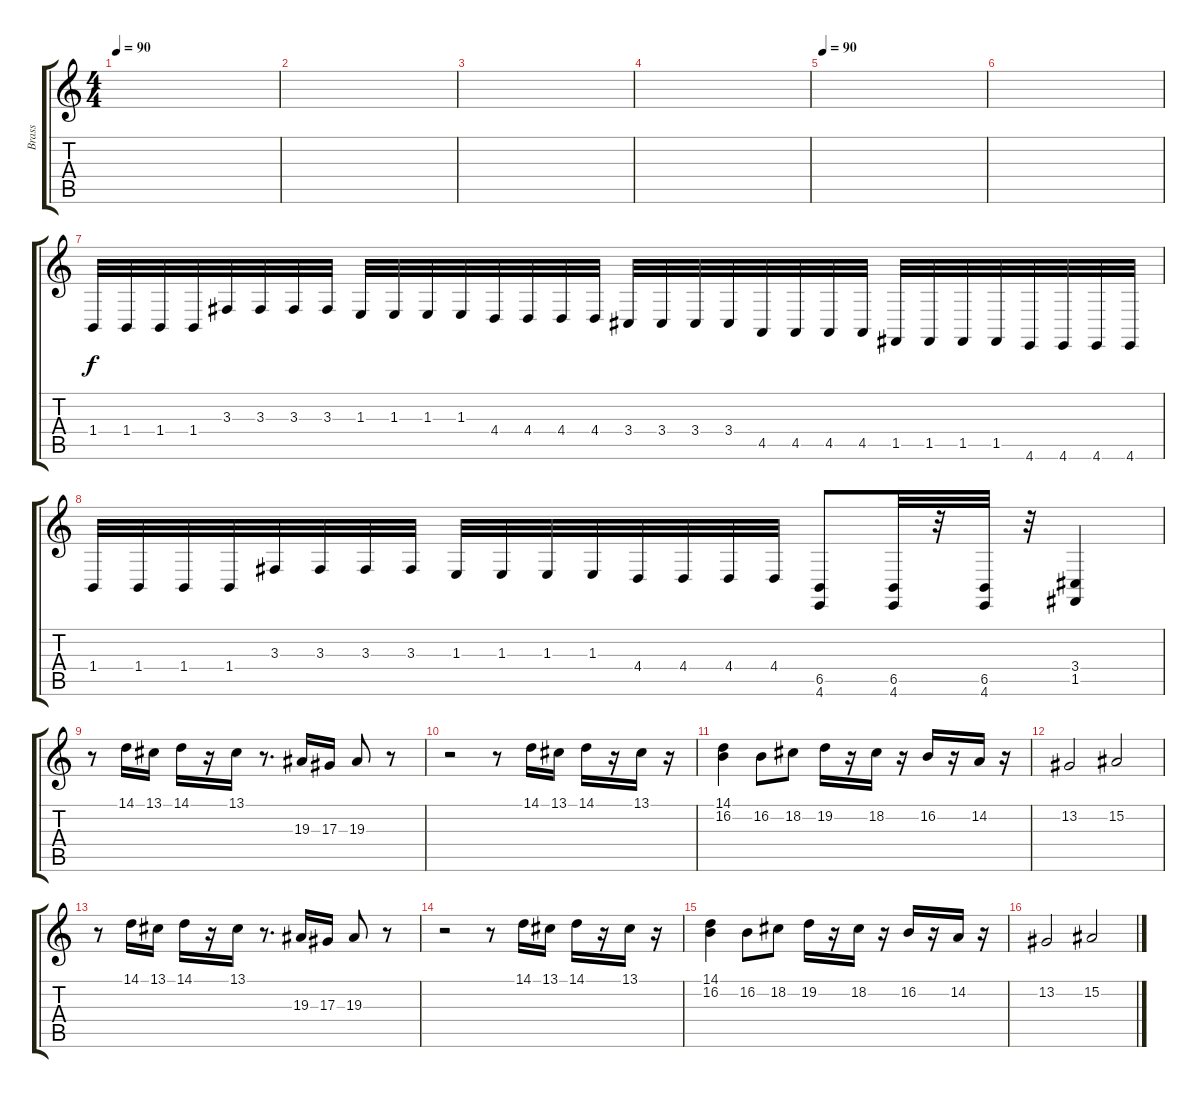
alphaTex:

\track ("Brass" "Brass") {instrument brasssection}
\staff {score tabs}
\tuning (C4 G3 Eb3 Bb2 F2 C2) {hide}
\ts (4 4)
\tempo 90
\clef g2
\ks c
|
|
|
|
\tempo 90
|
|
1.4.32 1.4.32 1.4.32 1.4.32 3.3.32 3.3.32 3.3.32 3.3.32 1.3.32 1.3.32 1.3.32 1.3.32 4.4.32 4.4.32 4.4.32 4.4.32 3.4.32 3.4.32 3.4.32 3.4.32 4.5.32 4.5.32 4.5.32 4.5.32 1.5.32 1.5.32 1.5.32 1.5.32 4.6.32 4.6.32 4.6.32 4.6.32 |
1.4.32 1.4.32 1.4.32 1.4.32 3.3.32 3.3.32 3.3.32 3.3.32 1.3.32 1.3.32 1.3.32 1.3.32 4.4.32 4.4.32 4.4.32 4.4.32 (6.5 4.6).8 (6.5 4.6).32 r.32 (6.5 4.6).32 r.32 (3.4 1.5).4 |
r.8 14.1.16 13.1.16 14.1.16 r.16 13.1.16 r.8{d} 19.3.16 17.3.16 19.3.8 r.8 |
r.2 r.8 14.1.16 13.1.16 14.1.16 r.16 13.1.16 r.16 |
(14.1 16.2).4 16.2.8 18.2.8 19.2.16 r.16 18.2.16 r.16 16.2.16 r.16 14.2.16 r.16 |
13.2.2 15.2.2 |
r.8 14.1.16 13.1.16 14.1.16 r.16 13.1.16 r.8{d} 19.3.16 17.3.16 19.3.8 r.8 |
r.2 r.8 14.1.16 13.1.16 14.1.16 r.16 13.1.16 r.16 |
(14.1 16.2).4 16.2.8 18.2.8 19.2.16 r.16 18.2.16 r.16 16.2.16 r.16 14.2.16 r.16 |
13.2.2 15.2.2
